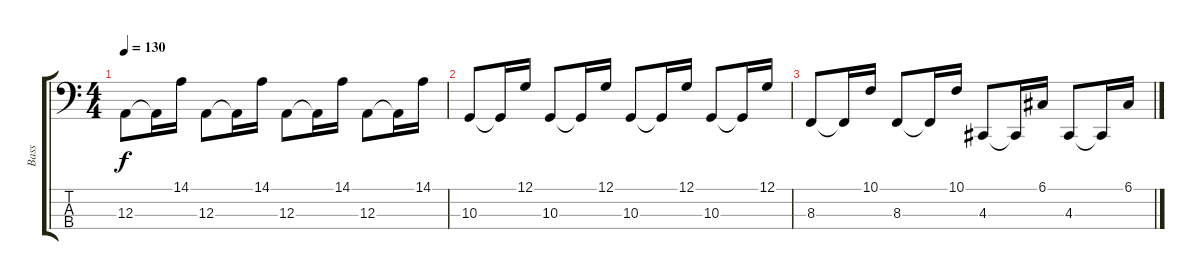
\track ("Bass" "Bass") {instrument lead2sawtooth}
\staff {score tabs}
\tuning (G2 D2 A1 E1) {hide}
\ts (4 4)
\tempo 130
\clef f4
\ks c
12.3.8{dy f} 12.3{t}.16 14.1.16 12.3.8 12.3{t}.16 14.1.16 12.3.8 12.3{t}.16 14.1.16 12.3.8 12.3{t}.16 14.1.16 |
10.3.8 10.3{t}.16 12.1.16 10.3.8 10.3{t}.16 12.1.16 10.3.8 10.3{t}.16 12.1.16 10.3.8 10.3{t}.16 12.1.16 |
8.3.8 8.3{t}.16 10.1.16 8.3.8 8.3{t}.16 10.1.16 4.3.8 4.3{t}.16 6.1.16 4.3.8 4.3{t}.16 6.1.16
